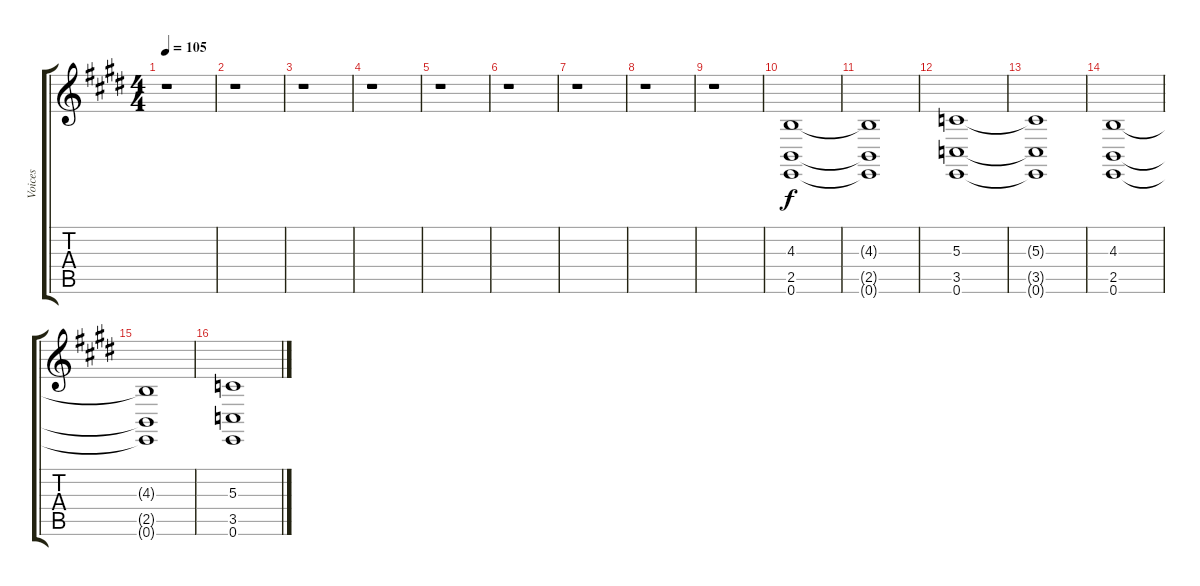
\track ("Voices" "Voices") {instrument choiraahs}
\staff {score tabs}
\tuning (E4 B3 G3 D3 A2 E2) {hide}
\ts (4 4)
\tempo 105
\clef g2
\ks c#minor
r.1{dy f} |
\ks e
r.1 |
\ks c#minor
r.1 |
r.1 |
r.1 |
\ks e
r.1 |
\ks c#minor
r.1 |
r.1 |
r.1 |
\ks e
(4.3 2.5 0.6).1 |
\ks c#minor
(4.3{t} 2.5{t} 0.6{t}).1 |
(5.3 3.5 0.6).1 |
(5.3{t} 3.5{t} 0.6{t}).1 |
\ks e
(4.3 2.5 0.6).1 |
\ks c#minor
(4.3{t} 2.5{t} 0.6{t}).1 |
(5.3 3.5 0.6).1
